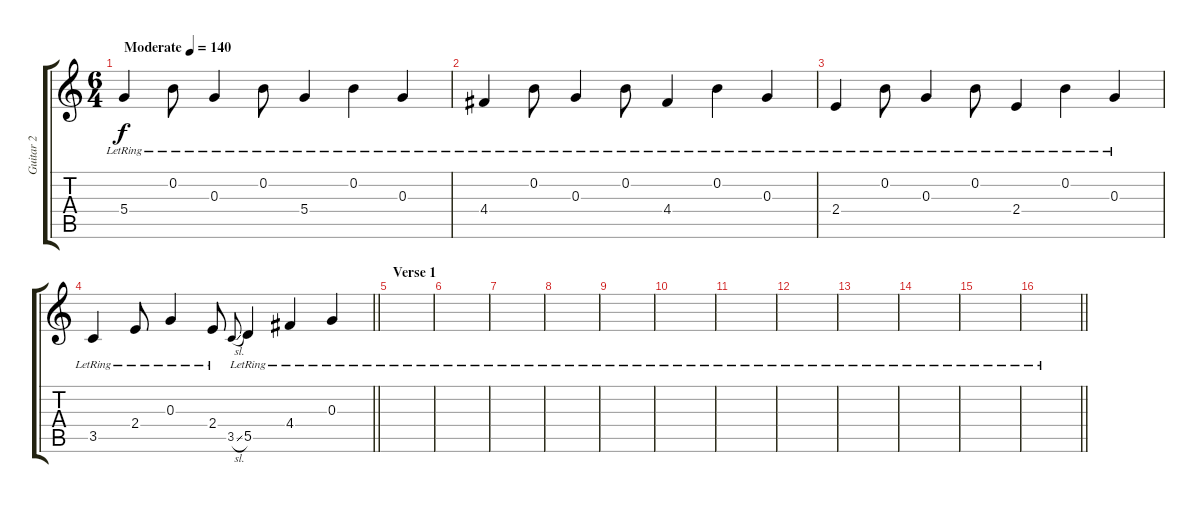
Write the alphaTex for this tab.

\track ("Guitar 2" "Guitar 2") {instrument electricguitarjazz}
\staff {score tabs}
\tuning (E4 B3 G3 D3 A2 E2) {hide}
\ts (6 4)
\tempo (140 "Moderate")
\clef g2
\ks c
5.4{lr}.4{dy f instrument electricguitarjazz} 0.2{lr}.8 0.3{lr}.4 0.2{lr}.8 5.4{lr}.4 0.2{lr}.4 0.3{lr}.4 |
4.4{lr}.4 0.2{lr}.8 0.3{lr}.4 0.2{lr}.8 4.4{lr}.4 0.2{lr}.4 0.3{lr}.4 |
2.4{lr}.4 0.2{lr}.8 0.3{lr}.4 0.2{lr}.8 2.4{lr}.4 0.2{lr}.4 0.3{lr}.4 |
\barLineRight lightlight
3.5{lr}.4 2.4{lr}.8 0.3{lr}.4 2.4{lr}.8 3.5{sl}.8{gr onbeat} 5.5{lr}.4 4.4{lr}.4 0.3{lr}.4 |
\section ("" "Verse 1")
|
|
|
|
|
|
|
|
|
|
|
\barLineRight lightlight
